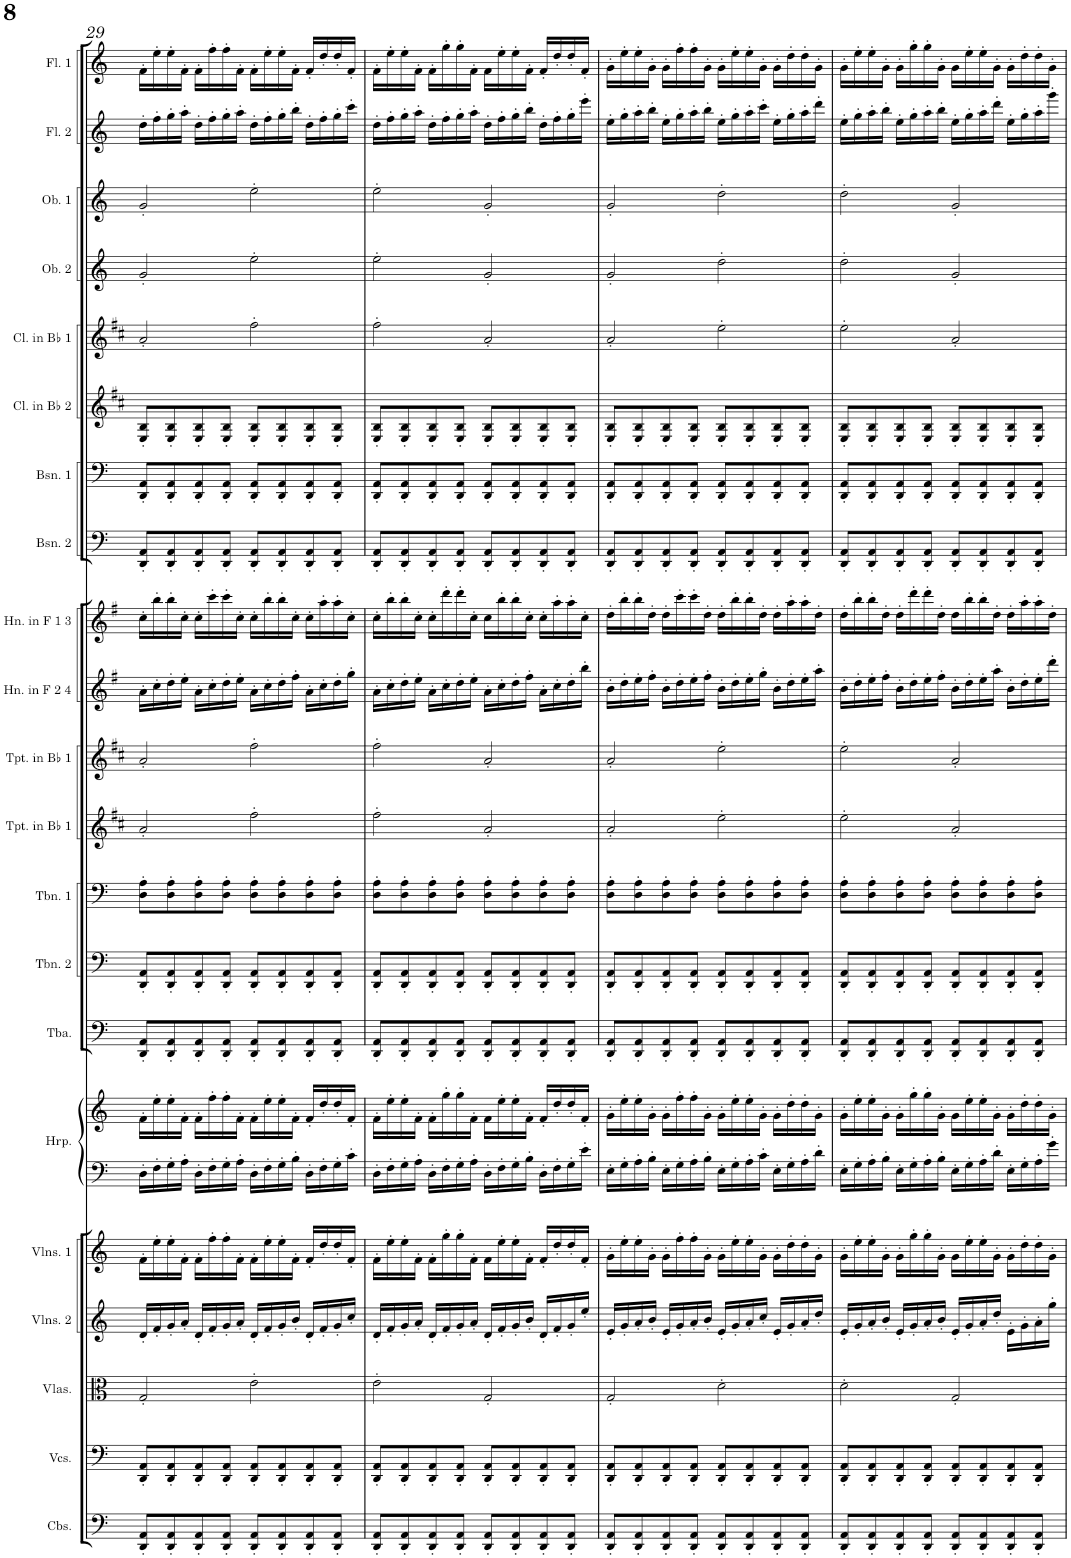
**kern	**kern	**kern	**kern	**kern	**kern	**kern	**kern	**kern	**kern	**kern	**kern	**kern	**kern	**kern	**kern	**kern	**kern	**kern	**kern	**kern	**kern
*part21	*part20	*part19	*part18	*part17	*part16	*part16	*part15	*part14	*part13	*part12	*part11	*part10	*part9	*part8	*part7	*part6	*part5	*part4	*part3	*part2	*part1
*staff22	*staff21	*staff20	*staff19	*staff18	*staff17	*staff16	*staff15	*staff14	*staff13	*staff12	*staff11	*staff10	*staff9	*staff8	*staff7	*staff6	*staff5	*staff4	*staff3	*staff2	*staff1
*I"Contrabasses	*I"Violoncellos	*I"Violas	*I"Violins 2	*I"Violins 1	*I"Harp	*	*I"Tuba	*I"Trombone 2	*I"Trombone 1	*I"Trumpet in Bb 1	*I"Trumpet in Bb 1	*I"Horn in F 2 &amp; 4	*I"Horn in F 1 &amp; 3	*I"Bassoon 2	*I"Bassoon 1	*I"Clarinet in Bb 2	*I"Clarinet in Bb 1	*I"Oboe 2	*I"Oboe 1	*I"Flute 2	*I"Flute 1
*I'Cbs.	*I'Vcs.	*I'Vlas.	*I'Vlns. 2	*I'Vlns. 1	*I'Hrp.	*	*I'Tba.	*I'Tbn. 2	*I'Tbn. 1	*I'Tpt. in Bb 1	*I'Tpt. in Bb 1	*I'Hn. in F 2 4	*I'Hn. in F 1 3	*I'Bsn. 2	*I'Bsn. 1	*I'Cl. in Bb 2	*I'Cl. in Bb 1	*I'Ob. 2	*I'Ob. 1	*I'Fl. 2	*I'Fl. 1
!!LO:PB:g=z
*clefF4	*clefF4	*clefC3	*clefG2	*clefG2	*clefF4	*clefG2	*clefF4	*clefF4	*clefF4	*clefG2	*clefG2	*clefG2	*clefG2	*clefF4	*clefF4	*clefG2	*clefG2	*clefG2	*clefG2	*clefG2	*clefG2
*Trd7c12	*	*	*	*	*	*	*	*	*	*Trd1c2	*Trd1c2	*Trd4c7	*Trd4c7	*	*	*Trd1c2	*Trd1c2	*	*	*	*
*k[]	*k[]	*k[]	*k[]	*k[]	*k[]	*k[]	*k[]	*k[]	*k[]	*k[f#c#]	*k[f#c#]	*k[f#]	*k[f#]	*k[]	*k[]	*k[f#c#]	*k[f#c#]	*k[]	*k[]	*k[]	*k[]
*M4/4	*M4/4	*M4/4	*M4/4	*M4/4	*M4/4	*M4/4	*M4/4	*M4/4	*M4/4	*M4/4	*M4/4	*M4/4	*M4/4	*M4/4	*M4/4	*M4/4	*M4/4	*M4/4	*M4/4	*M4/4	*M4/4
=29	=29	=29	=29	=29	=29	=29	=29	=29	=29	=29	=29	=29	=29	=29	=29	=29	=29	=29	=29	=29	=29
8DD/' 8AA/'L	8DD/' 8AA/'L	2G'/	16d'/LL	16f'\LL	16D'\LL	16f'\LL	8DD/' 8AA/'L	8DD/' 8AA/'L	8D\' 8A\'L	2a'/	2a'/	16a'\LL	16cc'\LL	8DD/' 8AA/'L	8DD/' 8AA/'L	8E/' 8B/'L	2a'/	2g'/	2g'/	16dd'\LL	16f'\LL
.	.	.	16f'/	16ee'\	16F'\	16ee'\	.	.	.	.	.	16cc'\	16bb'\	.	.	.	.	.	.	16ff'\	16ee'\
8DD/' 8AA/'	8DD/' 8AA/'	.	16g'/	16ee'\	16G'\	16ee'\	8DD/' 8AA/'	8DD/' 8AA/'	8D\' 8A\'	.	.	16dd'\	16bb'\	8DD/' 8AA/'	8DD/' 8AA/'	8E/' 8B/'	.	.	.	16gg'\	16ee'\
.	.	.	16a'/JJ	16f'\JJ	16A'\JJ	16f'\JJ	.	.	.	.	.	16ee'\JJ	16cc'\JJ	.	.	.	.	.	.	16aa'\JJ	16f'\JJ
8DD/' 8AA/'	8DD/' 8AA/'	.	16d'/LL	16f'\LL	16D'\LL	16f'\LL	8DD/' 8AA/'	8DD/' 8AA/'	8D\' 8A\'	.	.	16a'\LL	16cc'\LL	8DD/' 8AA/'	8DD/' 8AA/'	8E/' 8B/'	.	.	.	16dd'\LL	16f'\LL
.	.	.	16f'/	16ff'\	16F'\	16ff'\	.	.	.	.	.	16cc'\	16ccc'\	.	.	.	.	.	.	16ff'\	16ff'\
8DD/' 8AA/'J	8DD/' 8AA/'J	.	16g'/	16ff'\	16G'\	16ff'\	8DD/' 8AA/'J	8DD/' 8AA/'J	8D\' 8A\'J	.	.	16dd'\	16ccc'\	8DD/' 8AA/'J	8DD/' 8AA/'J	8E/' 8B/'J	.	.	.	16gg'\	16ff'\
.	.	.	16a'/JJ	16f'\JJ	16A'\JJ	16f'\JJ	.	.	.	.	.	16ee'\JJ	16cc'\JJ	.	.	.	.	.	.	16aa'\JJ	16f'\JJ
8DD/' 8AA/'L	8DD/' 8AA/'L	2e'\	16d'/LL	16f'\LL	16D'\LL	16f'\LL	8DD/' 8AA/'L	8DD/' 8AA/'L	8D\' 8A\'L	2ff#'\	2ff#'\	16a'\LL	16cc'\LL	8DD/' 8AA/'L	8DD/' 8AA/'L	8E/' 8B/'L	2ff#'\	2ee'\	2ee'\	16dd'\LL	16f'\LL
.	.	.	16f'/	16ee'\	16F'\	16ee'\	.	.	.	.	.	16cc'\	16bb'\	.	.	.	.	.	.	16ff'\	16ee'\
8DD/' 8AA/'	8DD/' 8AA/'	.	16g'/	16ee'\	16G'\	16ee'\	8DD/' 8AA/'	8DD/' 8AA/'	8D\' 8A\'	.	.	16dd'\	16bb'\	8DD/' 8AA/'	8DD/' 8AA/'	8E/' 8B/'	.	.	.	16gg'\	16ee'\
.	.	.	16b'/JJ	16f'\JJ	16B'\JJ	16f'\JJ	.	.	.	.	.	16ff#'\JJ	16cc'\JJ	.	.	.	.	.	.	16bb'\JJ	16f'\JJ
8DD/' 8AA/'	8DD/' 8AA/'	.	16d'/LL	16f'/LL	16D'\LL	16f'/LL	8DD/' 8AA/'	8DD/' 8AA/'	8D\' 8A\'	.	.	16a'\LL	16cc'\LL	8DD/' 8AA/'	8DD/' 8AA/'	8E/' 8B/'	.	.	.	16dd'\LL	16f'/LL
.	.	.	16f'/	16dd'/	16F'\	16dd'/	.	.	.	.	.	16cc'\	16aa'\	.	.	.	.	.	.	16ff'\	16dd'/
8DD/' 8AA/'J	8DD/' 8AA/'J	.	16g'/	16dd'/	16G'\	16dd'/	8DD/' 8AA/'J	8DD/' 8AA/'J	8D\' 8A\'J	.	.	16dd'\	16aa'\	8DD/' 8AA/'J	8DD/' 8AA/'J	8E/' 8B/'J	.	.	.	16gg'\	16dd'/
.	.	.	16cc'/JJ	16f'/JJ	16c'\JJ	16f'/JJ	.	.	.	.	.	16gg'\JJ	16cc'\JJ	.	.	.	.	.	.	16ccc'\JJ	16f'/JJ
=30	=30	=30	=30	=30	=30	=30	=30	=30	=30	=30	=30	=30	=30	=30	=30	=30	=30	=30	=30	=30	=30
8DD/' 8AA/'L	8DD/' 8AA/'L	2e'\	16d'/LL	16f'\LL	16D'\LL	16f'\LL	8DD/' 8AA/'L	8DD/' 8AA/'L	8D\' 8A\'L	2ff#'\	2ff#'\	16a'\LL	16cc'\LL	8DD/' 8AA/'L	8DD/' 8AA/'L	8E/' 8B/'L	2ff#'\	2ee'\	2ee'\	16dd'\LL	16f'\LL
.	.	.	16f'/	16ee'\	16F'\	16ee'\	.	.	.	.	.	16cc'\	16bb'\	.	.	.	.	.	.	16ff'\	16ee'\
8DD/' 8AA/'	8DD/' 8AA/'	.	16g'/	16ee'\	16G'\	16ee'\	8DD/' 8AA/'	8DD/' 8AA/'	8D\' 8A\'	.	.	16dd'\	16bb'\	8DD/' 8AA/'	8DD/' 8AA/'	8E/' 8B/'	.	.	.	16gg'\	16ee'\
.	.	.	16a'/JJ	16f'\JJ	16A'\JJ	16f'\JJ	.	.	.	.	.	16ee'\JJ	16cc'\JJ	.	.	.	.	.	.	16aa'\JJ	16f'\JJ
8DD/' 8AA/'	8DD/' 8AA/'	.	16d'/LL	16f'\LL	16D'\LL	16f'\LL	8DD/' 8AA/'	8DD/' 8AA/'	8D\' 8A\'	.	.	16a'\LL	16cc'\LL	8DD/' 8AA/'	8DD/' 8AA/'	8E/' 8B/'	.	.	.	16dd'\LL	16f'\LL
.	.	.	16f'/	16gg'\	16F'\	16gg'\	.	.	.	.	.	16cc'\	16ddd'\	.	.	.	.	.	.	16ff'\	16gg'\
8DD/' 8AA/'J	8DD/' 8AA/'J	.	16g'/	16gg'\	16G'\	16gg'\	8DD/' 8AA/'J	8DD/' 8AA/'J	8D\' 8A\'J	.	.	16dd'\	16ddd'\	8DD/' 8AA/'J	8DD/' 8AA/'J	8E/' 8B/'J	.	.	.	16gg'\	16gg'\
.	.	.	16a'/JJ	16f'\JJ	16A'\JJ	16f'\JJ	.	.	.	.	.	16ee'\JJ	16cc'\JJ	.	.	.	.	.	.	16aa'\JJ	16f'\JJ
8DD/' 8AA/'L	8DD/' 8AA/'L	2G'/	16d'/LL	16f'\LL	16D'\LL	16f'\LL	8DD/' 8AA/'L	8DD/' 8AA/'L	8D\' 8A\'L	2a'/	2a'/	16a'\LL	16cc'\LL	8DD/' 8AA/'L	8DD/' 8AA/'L	8E/' 8B/'L	2a'/	2g'/	2g'/	16dd'\LL	16f'\LL
.	.	.	16f'/	16ee'\	16F'\	16ee'\	.	.	.	.	.	16cc'\	16bb'\	.	.	.	.	.	.	16ff'\	16ee'\
8DD/' 8AA/'	8DD/' 8AA/'	.	16g'/	16ee'\	16G'\	16ee'\	8DD/' 8AA/'	8DD/' 8AA/'	8D\' 8A\'	.	.	16dd'\	16bb'\	8DD/' 8AA/'	8DD/' 8AA/'	8E/' 8B/'	.	.	.	16gg'\	16ee'\
.	.	.	16b'/JJ	16f'\JJ	16B'\JJ	16f'\JJ	.	.	.	.	.	16ff#'\JJ	16cc'\JJ	.	.	.	.	.	.	16bb'\JJ	16f'\JJ
8DD/' 8AA/'	8DD/' 8AA/'	.	16d'/LL	16f'/LL	16D'\LL	16f'/LL	8DD/' 8AA/'	8DD/' 8AA/'	8D\' 8A\'	.	.	16a'\LL	16cc'\LL	8DD/' 8AA/'	8DD/' 8AA/'	8E/' 8B/'	.	.	.	16dd'\LL	16f'/LL
.	.	.	16f'/	16dd'/	16F'\	16dd'/	.	.	.	.	.	16cc'\	16aa'\	.	.	.	.	.	.	16ff'\	16dd'/
8DD/' 8AA/'J	8DD/' 8AA/'J	.	16g'/	16dd'/	16G'\	16dd'/	8DD/' 8AA/'J	8DD/' 8AA/'J	8D\' 8A\'J	.	.	16dd'\	16aa'\	8DD/' 8AA/'J	8DD/' 8AA/'J	8E/' 8B/'J	.	.	.	16gg'\	16dd'/
.	.	.	16ee'/JJ	16f'/JJ	16e'\JJ	16f'/JJ	.	.	.	.	.	16bb'\JJ	16cc'\JJ	.	.	.	.	.	.	16eee'\JJ	16f'/JJ
=31	=31	=31	=31	=31	=31	=31	=31	=31	=31	=31	=31	=31	=31	=31	=31	=31	=31	=31	=31	=31	=31
8DD/' 8AA/'L	8DD/' 8AA/'L	2G'/	16e'/LL	16g'\LL	16E'\LL	16g'\LL	8DD/' 8AA/'L	8DD/' 8AA/'L	8D\' 8A\'L	2a'/	2a'/	16b'\LL	16dd'\LL	8DD/' 8AA/'L	8DD/' 8AA/'L	8E/' 8B/'L	2a'/	2g'/	2g'/	16ee'\LL	16g'\LL
.	.	.	16g'/	16ee'\	16G'\	16ee'\	.	.	.	.	.	16dd'\	16bb'\	.	.	.	.	.	.	16gg'\	16ee'\
8DD/' 8AA/'	8DD/' 8AA/'	.	16a'/	16ee'\	16A'\	16ee'\	8DD/' 8AA/'	8DD/' 8AA/'	8D\' 8A\'	.	.	16ee'\	16bb'\	8DD/' 8AA/'	8DD/' 8AA/'	8E/' 8B/'	.	.	.	16aa'\	16ee'\
.	.	.	16b'/JJ	16g'\JJ	16B'\JJ	16g'\JJ	.	.	.	.	.	16ff#'\JJ	16dd'\JJ	.	.	.	.	.	.	16bb'\JJ	16g'\JJ
8DD/' 8AA/'	8DD/' 8AA/'	.	16e'/LL	16g'\LL	16E'\LL	16g'\LL	8DD/' 8AA/'	8DD/' 8AA/'	8D\' 8A\'	.	.	16b'\LL	16dd'\LL	8DD/' 8AA/'	8DD/' 8AA/'	8E/' 8B/'	.	.	.	16ee'\LL	16g'\LL
.	.	.	16g'/	16ff'\	16G'\	16ff'\	.	.	.	.	.	16dd'\	16ccc'\	.	.	.	.	.	.	16gg'\	16ff'\
8DD/' 8AA/'J	8DD/' 8AA/'J	.	16a'/	16ff'\	16A'\	16ff'\	8DD/' 8AA/'J	8DD/' 8AA/'J	8D\' 8A\'J	.	.	16ee'\	16ccc'\	8DD/' 8AA/'J	8DD/' 8AA/'J	8E/' 8B/'J	.	.	.	16aa'\	16ff'\
.	.	.	16b'/JJ	16g'\JJ	16B'\JJ	16g'\JJ	.	.	.	.	.	16ff#'\JJ	16dd'\JJ	.	.	.	.	.	.	16bb'\JJ	16g'\JJ
8DD/' 8AA/'L	8DD/' 8AA/'L	2d'\	16e'/LL	16g'\LL	16E'\LL	16g'\LL	8DD/' 8AA/'L	8DD/' 8AA/'L	8D\' 8A\'L	2ee'\	2ee'\	16b'\LL	16dd'\LL	8DD/' 8AA/'L	8DD/' 8AA/'L	8E/' 8B/'L	2ee'\	2dd'\	2dd'\	16ee'\LL	16g'\LL
.	.	.	16g'/	16ee'\	16G'\	16ee'\	.	.	.	.	.	16dd'\	16bb'\	.	.	.	.	.	.	16gg'\	16ee'\
8DD/' 8AA/'	8DD/' 8AA/'	.	16a'/	16ee'\	16A'\	16ee'\	8DD/' 8AA/'	8DD/' 8AA/'	8D\' 8A\'	.	.	16ee'\	16bb'\	8DD/' 8AA/'	8DD/' 8AA/'	8E/' 8B/'	.	.	.	16aa'\	16ee'\
.	.	.	16cc'/JJ	16g'\JJ	16c'\JJ	16g'\JJ	.	.	.	.	.	16gg'\JJ	16dd'\JJ	.	.	.	.	.	.	16ccc'\JJ	16g'\JJ
8DD/' 8AA/'	8DD/' 8AA/'	.	16e'/LL	16g'\LL	16E'\LL	16g'\LL	8DD/' 8AA/'	8DD/' 8AA/'	8D\' 8A\'	.	.	16b'\LL	16dd'\LL	8DD/' 8AA/'	8DD/' 8AA/'	8E/' 8B/'	.	.	.	16ee'\LL	16g'\LL
.	.	.	16g'/	16dd'\	16G'\	16dd'\	.	.	.	.	.	16dd'\	16aa'\	.	.	.	.	.	.	16gg'\	16dd'\
8DD/' 8AA/'J	8DD/' 8AA/'J	.	16a'/	16dd'\	16A'\	16dd'\	8DD/' 8AA/'J	8DD/' 8AA/'J	8D\' 8A\'J	.	.	16ee'\	16aa'\	8DD/' 8AA/'J	8DD/' 8AA/'J	8E/' 8B/'J	.	.	.	16aa'\	16dd'\
.	.	.	16dd'/JJ	16g'\JJ	16d'\JJ	16g'\JJ	.	.	.	.	.	16aa'\JJ	16dd'\JJ	.	.	.	.	.	.	16ddd'\JJ	16g'\JJ
=32	=32	=32	=32	=32	=32	=32	=32	=32	=32	=32	=32	=32	=32	=32	=32	=32	=32	=32	=32	=32	=32
8DD/' 8AA/'L	8DD/' 8AA/'L	2d'\	16e'/LL	16g'\LL	16E'\LL	16g'\LL	8DD/' 8AA/'L	8DD/' 8AA/'L	8D\' 8A\'L	2ee'\	2ee'\	16b'\LL	16dd'\LL	8DD/' 8AA/'L	8DD/' 8AA/'L	8E/' 8B/'L	2ee'\	2dd'\	2dd'\	16ee'\LL	16g'\LL
.	.	.	16g'/	16ee'\	16G'\	16ee'\	.	.	.	.	.	16dd'\	16bb'\	.	.	.	.	.	.	16gg'\	16ee'\
8DD/' 8AA/'	8DD/' 8AA/'	.	16a'/	16ee'\	16A'\	16ee'\	8DD/' 8AA/'	8DD/' 8AA/'	8D\' 8A\'	.	.	16ee'\	16bb'\	8DD/' 8AA/'	8DD/' 8AA/'	8E/' 8B/'	.	.	.	16aa'\	16ee'\
.	.	.	16b'/JJ	16g'\JJ	16B'\JJ	16g'\JJ	.	.	.	.	.	16ff#'\JJ	16dd'\JJ	.	.	.	.	.	.	16bb'\JJ	16g'\JJ
8DD/' 8AA/'	8DD/' 8AA/'	.	16e'/LL	16g'\LL	16E'\LL	16g'\LL	8DD/' 8AA/'	8DD/' 8AA/'	8D\' 8A\'	.	.	16b'\LL	16dd'\LL	8DD/' 8AA/'	8DD/' 8AA/'	8E/' 8B/'	.	.	.	16ee'\LL	16g'\LL
.	.	.	16g'/	16gg'\	16G'\	16gg'\	.	.	.	.	.	16dd'\	16ddd'\	.	.	.	.	.	.	16gg'\	16gg'\
8DD/' 8AA/'J	8DD/' 8AA/'J	.	16a'/	16gg'\	16A'\	16gg'\	8DD/' 8AA/'J	8DD/' 8AA/'J	8D\' 8A\'J	.	.	16ee'\	16ddd'\	8DD/' 8AA/'J	8DD/' 8AA/'J	8E/' 8B/'J	.	.	.	16aa'\	16gg'\
.	.	.	16b'/JJ	16g'\JJ	16B'\JJ	16g'\JJ	.	.	.	.	.	16ff#'\JJ	16dd'\JJ	.	.	.	.	.	.	16bb'\JJ	16g'\JJ
8DD/' 8AA/'L	8DD/' 8AA/'L	2G'/	16e'/LL	16g'\LL	16E'\LL	16g'\LL	8DD/' 8AA/'L	8DD/' 8AA/'L	8D\' 8A\'L	2a'/	2a'/	16b'\LL	16dd'\LL	8DD/' 8AA/'L	8DD/' 8AA/'L	8E/' 8B/'L	2a'/	2g'/	2g'/	16ee'\LL	16g'\LL
.	.	.	16g'/	16ee'\	16G'\	16ee'\	.	.	.	.	.	16dd'\	16bb'\	.	.	.	.	.	.	16gg'\	16ee'\
8DD/' 8AA/'	8DD/' 8AA/'	.	16a'/	16ee'\	16A'\	16ee'\	8DD/' 8AA/'	8DD/' 8AA/'	8D\' 8A\'	.	.	16ee'\	16bb'\	8DD/' 8AA/'	8DD/' 8AA/'	8E/' 8B/'	.	.	.	16aa'\	16ee'\
.	.	.	16dd'/JJ	16g'\JJ	16d'\JJ	16g'\JJ	.	.	.	.	.	16aa'\JJ	16dd'\JJ	.	.	.	.	.	.	16ddd'\JJ	16g'\JJ
8DD/' 8AA/'	8DD/' 8AA/'	.	16e'\LL	16g'\LL	16E'\LL	16g'\LL	8DD/' 8AA/'	8DD/' 8AA/'	8D\' 8A\'	.	.	16b'\LL	16dd'\LL	8DD/' 8AA/'	8DD/' 8AA/'	8E/' 8B/'	.	.	.	16ee'\LL	16g'\LL
.	.	.	16g'\	16dd'\	16G'\	16dd'\	.	.	.	.	.	16dd'\	16aa'\	.	.	.	.	.	.	16gg'\	16dd'\
8DD/' 8AA/'J	8DD/' 8AA/'J	.	16a'\	16dd'\	16A'\	16dd'\	8DD/' 8AA/'J	8DD/' 8AA/'J	8D\' 8A\'J	.	.	16ee'\	16aa'\	8DD/' 8AA/'J	8DD/' 8AA/'J	8E/' 8B/'J	.	.	.	16aa'\	16dd'\
.	.	.	16gg'\JJ	16g'\JJ	16g'\JJ	16g'\JJ	.	.	.	.	.	16ddd'\JJ	16dd'\JJ	.	.	.	.	.	.	16ggg'\JJ	16g'\JJ
=	=	=	=	=	=	=	=	=	=	=	=	=	=	=	=	=	=	=	=	=	=
*-	*-	*-	*-	*-	*-	*-	*-	*-	*-	*-	*-	*-	*-	*-	*-	*-	*-	*-	*-	*-	*-
